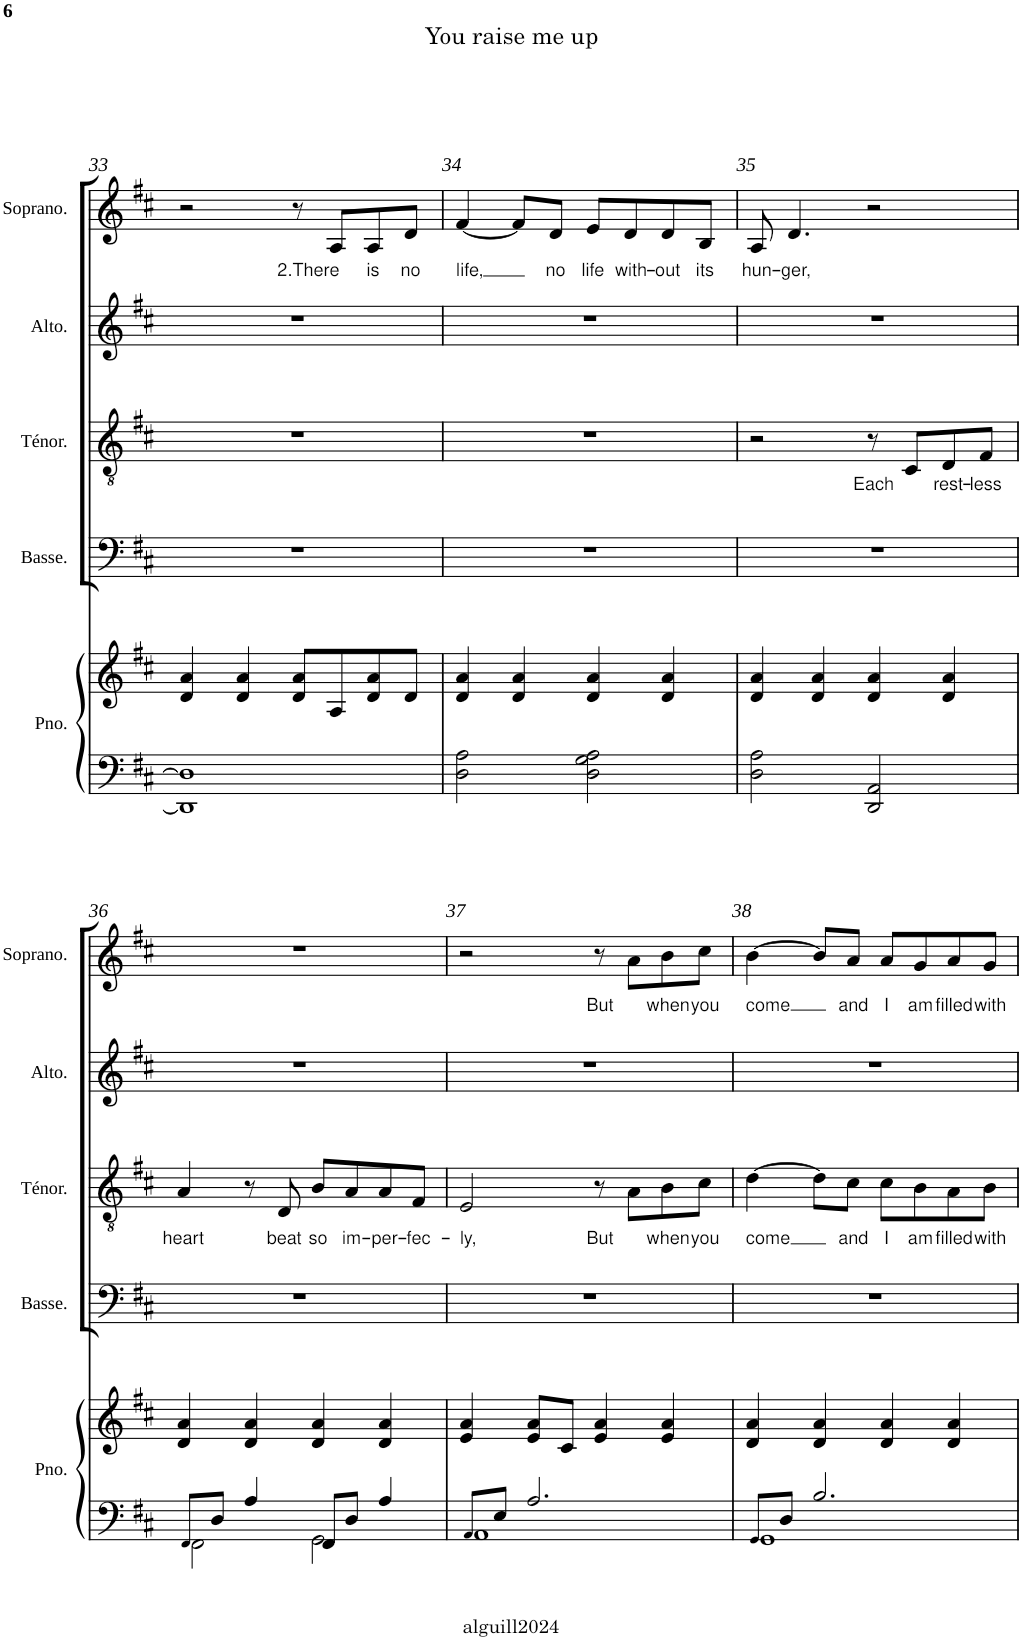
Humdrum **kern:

**kern	**kern	**kern	**kern	**text	**kern	**kern	**text
*part5	*part5	*part4	*part3	*part3	*part2	*part1	*part1
*staff6	*staff5	*staff4	*staff3	*staff3	*staff2	*staff1	*staff1
*I"Piano	*	*I"Basse	*I"Ténor	*	*I"Alto	*I"Soprano	*
*I'Pno.	*	*I'Basse.	*I'Ténor.	*	*I'Alto.	*I'Soprano.	*
!!LO:PB:g=z
*clefF4	*clefG2	*clefF4	*clefGv2	*	*clefG2	*clefG2	*
*k[f#c#]	*k[f#c#]	*k[f#c#]	*k[f#c#]	*	*k[f#c#]	*k[f#c#]	*
*D:	*D:	*D:	*D:	*	*D:	*D:	*
*M4/4	*M4/4	*M4/4	*M4/4	*	*M4/4	*M4/4	*
=33	=33	=33	=33	=33	=33	=33	=33
1DD] 1D]	4d/ 4a/	1r	1r	.	1r	2r	.
.	4d/ 4a/	.	.	.	.	.	.
!	!	!	!	!	!	!	!LO:LY:b
.	8d/ 8a/L	.	.	.	.	8r	2.There
.	8A/	.	.	.	.	8A/L	.
!	!	!	!	!	!	!	!LO:LY:b
.	8d/ 8a/	.	.	.	.	8A/	is
!	!	!	!	!	!	!	!LO:LY:b
.	8d/J	.	.	.	.	8d/J	no
=34	=34	=34	=34	=34	=34	=34	=34
!	!	!	!	!	!	!	!LO:LY:b
2D\ 2A\	4d/ 4a/	1r	1r	.	1r	[4f#/	life,
.	4d/ 4a/	.	.	.	.	8f#/L]	.
!	!	!	!	!	!	!	!LO:LY:b
.	.	.	.	.	.	8d/J	no
!	!	!	!	!	!	!	!LO:LY:b
2D\ 2G\ 2A\	4d/ 4a/	.	.	.	.	8e/L	life
!	!	!	!	!	!	!	!LO:LY:b
.	.	.	.	.	.	8d/	with-
!	!	!	!	!	!	!	!LO:LY:b
.	4d/ 4a/	.	.	.	.	8d/	-out
!	!	!	!	!	!	!	!LO:LY:b
.	.	.	.	.	.	8B/J	its
=35	=35	=35	=35	=35	=35	=35	=35
!	!	!	!	!	!	!	!LO:LY:b
2D\ 2A\	4d/ 4a/	1r	2r	.	1r	8A/	hun-
!	!	!	!	!	!	!	!LO:LY:b
.	.	.	.	.	.	4.d/	-ger,
.	4d/ 4a/	.	.	.	.	.	.
!	!	!	!	!LO:LY:b	!	!	!
2DD/ 2AA/	4d/ 4a/	.	8r	Each	.	2r	.
.	.	.	8C#/L	.	.	.	.
!	!	!	!	!LO:LY:b	!	!	!
.	4d/ 4a/	.	8D/	rest-	.	.	.
!	!	!	!	!LO:LY:b	!	!	!
.	.	.	8F#/J	-less	.	.	.
!!LO:LB:g=z
=36	=36	=36	=36	=36	=36	=36	=36
*^	*	*	*	*	*	*	*
!	!	!	!	!	!LO:LY:b	!	!	!
8FF#/L	2FF#\	4d/ 4a/	1r	4A/	heart	1r	1r	.
8D/J	.	.	.	.	.	.	.	.
4A/	.	4d/ 4a/	.	8r	.	.	.	.
!	!	!	!	!	!LO:LY:b	!	!	!
.	.	.	.	8D/	beat	.	.	.
!	!	!	!	!	!LO:LY:b	!	!	!
8FF#/L	2GG\	4d/ 4a/	.	8B/L	so	.	.	.
!	!	!	!	!	!LO:LY:b	!	!	!
8D/J	.	.	.	8A/	im-	.	.	.
!	!	!	!	!	!LO:LY:b	!	!	!
4A/	.	4d/ 4a/	.	8A/	-per-	.	.	.
!	!	!	!	!	!LO:LY:b	!	!	!
.	.	.	.	8F#/J	-fec-	.	.	.
=37	=37	=37	=37	=37	=37	=37	=37	=37
!	!	!	!	!	!LO:LY:b	!	!	!
8AA/L	1AA	4e/ 4a/	1r	2E/	-ly,	1r	2r	.
8E/J	.	.	.	.	.	.	.	.
2.A/	.	8e/ 8a/L	.	.	.	.	.	.
.	.	8c#/J	.	.	.	.	.	.
!	!	!	!	!	!LO:LY:b	!	!	!LO:LY:b
.	.	4e/ 4a/	.	8r	But	.	8r	But
.	.	.	.	8A\L	.	.	8a\L	.
!	!	!	!	!	!LO:LY:b	!	!	!LO:LY:b
.	.	4e/ 4a/	.	8B\	when	.	8b\	when
!	!	!	!	!	!LO:LY:b	!	!	!LO:LY:b
.	.	.	.	8c#\J	you	.	8cc#\J	you
=38	=38	=38	=38	=38	=38	=38	=38	=38
!	!	!	!	!	!LO:LY:b	!	!	!LO:LY:b
8GG/L	1GG	4d/ 4a/	1r	[4d\	come	1r	[4b\	come
8D/J	.	.	.	.	.	.	.	.
2.B/	.	4d/ 4a/	.	8d\L]	.	.	8b/L]	.
!	!	!	!	!	!LO:LY:b	!	!	!LO:LY:b
.	.	.	.	8c#\J	and	.	8a/J	and
!	!	!	!	!	!LO:LY:b	!	!	!LO:LY:b
.	.	4d/ 4a/	.	8c#\L	I	.	8a/L	I
!	!	!	!	!	!LO:LY:b	!	!	!LO:LY:b
.	.	.	.	8B\	am	.	8g/	am
!	!	!	!	!	!LO:LY:b	!	!	!LO:LY:b
.	.	4d/ 4a/	.	8A\	filled	.	8a/	filled
!	!	!	!	!	!LO:LY:b	!	!	!LO:LY:b
.	.	.	.	8B\J	with	.	8g/J	with
*v	*v	*	*	*	*	*	*	*
=	=	=	=	=	=	=	=
*-	*-	*-	*-	*-	*-	*-	*-
